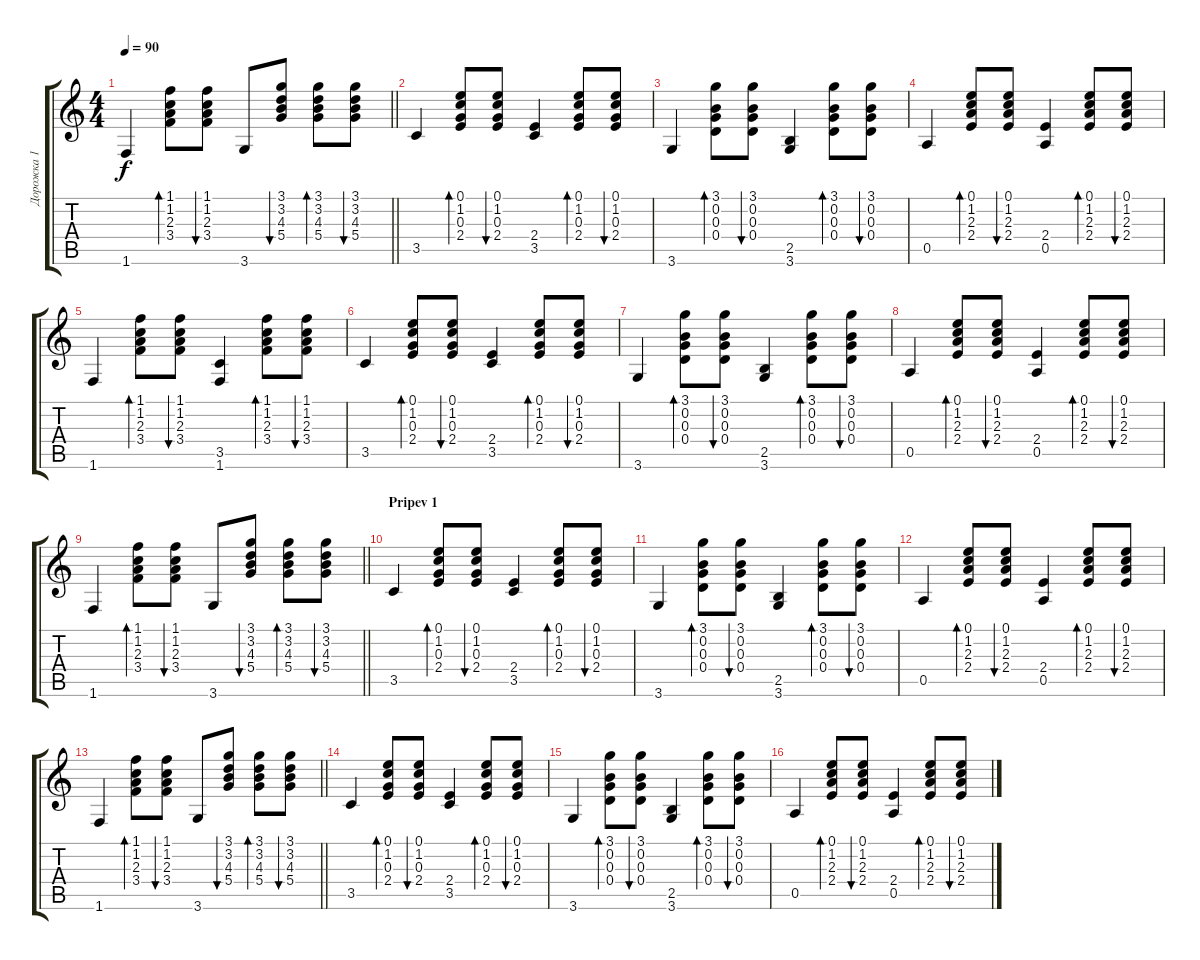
\track ("Дорожка 1" "Дорожка 1") {instrument acousticguitarsteel}
\staff {score tabs}
\tuning (E4 B3 G3 D3 A2 E2) {hide}
\ts (4 4)
\tempo 90
\clef g2
\barLineRight lightlight
\ks c
1.6.4{dy f} (1.1 1.2 2.3 3.4).8{bd 60} (1.1 1.2 2.3 3.4).8{bu 60} 3.6.8 (3.1 3.2 4.3 5.4).8{bu 60} (3.1 3.2 4.3 5.4).8{bd 60} (3.1 3.2 4.3 5.4).8{bu 60} |
3.5.4 (0.1 1.2 0.3 2.4).8{bd 60} (0.1 1.2 0.3 2.4).8{bu 60} (2.4 3.5).4 (0.1 1.2 0.3 2.4).8{bd 60} (0.1 1.2 0.3 2.4).8{bu 60} |
3.6.4 (3.1 0.2 0.3 0.4).8{bd 60} (3.1 0.2 0.3 0.4).8{bu 60} (2.5 3.6).4 (3.1 0.2 0.3 0.4).8{bd 60} (3.1 0.2 0.3 0.4).8{bu 60} |
0.5.4 (0.1 1.2 2.3 2.4).8{bd 60} (0.1 1.2 2.3 2.4).8{bu 60} (2.4 0.5).4 (0.1 1.2 2.3 2.4).8{bd 60} (0.1 1.2 2.3 2.4).8{bu 60} |
1.6.4 (1.1 1.2 2.3 3.4).8{bd 60} (1.1 1.2 2.3 3.4).8{bu 60} (3.5 1.6).4 (1.1 1.2 2.3 3.4).8{bd 60} (1.1 1.2 2.3 3.4).8{bu 60} |
3.5.4 (0.1 1.2 0.3 2.4).8{bd 60} (0.1 1.2 0.3 2.4).8{bu 60} (2.4 3.5).4 (0.1 1.2 0.3 2.4).8{bd 60} (0.1 1.2 0.3 2.4).8{bu 60} |
3.6.4 (3.1 0.2 0.3 0.4).8{bd 60} (3.1 0.2 0.3 0.4).8{bu 60} (2.5 3.6).4 (3.1 0.2 0.3 0.4).8{bd 60} (3.1 0.2 0.3 0.4).8{bu 60} |
0.5.4 (0.1 1.2 2.3 2.4).8{bd 60} (0.1 1.2 2.3 2.4).8{bu 60} (2.4 0.5).4 (0.1 1.2 2.3 2.4).8{bd 60} (0.1 1.2 2.3 2.4).8{bu 60} |
\barLineRight lightlight
1.6.4 (1.1 1.2 2.3 3.4).8{bd 60} (1.1 1.2 2.3 3.4).8{bu 60} 3.6.8 (3.1 3.2 4.3 5.4).8{bu 60} (3.1 3.2 4.3 5.4).8{bd 60} (3.1 3.2 4.3 5.4).8{bu 60} |
\section ("" "Pripev 1")
3.5.4 (0.1 1.2 0.3 2.4).8{bd 60} (0.1 1.2 0.3 2.4).8{bu 60} (2.4 3.5).4 (0.1 1.2 0.3 2.4).8{bd 60} (0.1 1.2 0.3 2.4).8{bu 60} |
3.6.4 (3.1 0.2 0.3 0.4).8{bd 60} (3.1 0.2 0.3 0.4).8{bu 60} (2.5 3.6).4 (3.1 0.2 0.3 0.4).8{bd 60} (3.1 0.2 0.3 0.4).8{bu 60} |
0.5.4 (0.1 1.2 2.3 2.4).8{bd 60} (0.1 1.2 2.3 2.4).8{bu 60} (2.4 0.5).4 (0.1 1.2 2.3 2.4).8{bd 60} (0.1 1.2 2.3 2.4).8{bu 60} |
\barLineRight lightlight
1.6.4 (1.1 1.2 2.3 3.4).8{bd 60} (1.1 1.2 2.3 3.4).8{bu 60} 3.6.8 (3.1 3.2 4.3 5.4).8{bu 60} (3.1 3.2 4.3 5.4).8{bd 60} (3.1 3.2 4.3 5.4).8{bu 60} |
3.5.4 (0.1 1.2 0.3 2.4).8{bd 60} (0.1 1.2 0.3 2.4).8{bu 60} (2.4 3.5).4 (0.1 1.2 0.3 2.4).8{bd 60} (0.1 1.2 0.3 2.4).8{bu 60} |
3.6.4 (3.1 0.2 0.3 0.4).8{bd 60} (3.1 0.2 0.3 0.4).8{bu 60} (2.5 3.6).4 (3.1 0.2 0.3 0.4).8{bd 60} (3.1 0.2 0.3 0.4).8{bu 60} |
0.5.4 (0.1 1.2 2.3 2.4).8{bd 60} (0.1 1.2 2.3 2.4).8{bu 60} (2.4 0.5).4 (0.1 1.2 2.3 2.4).8{bd 60} (0.1 1.2 2.3 2.4).8{bu 60}
